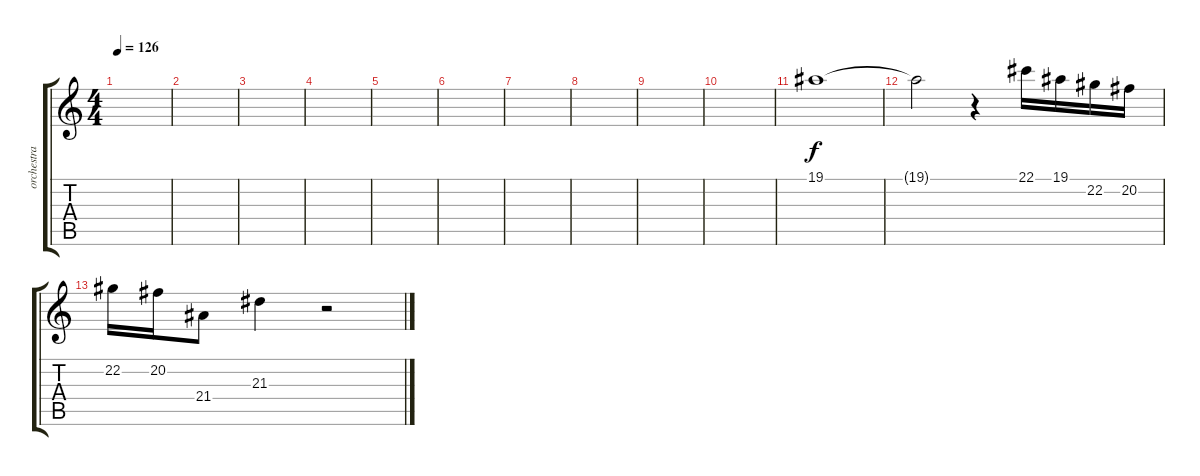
\track ("orchestra" "orchestra") {instrument stringensemble1}
\staff {score tabs}
\tuning (Eb4 Bb3 Gb3 Db3 Ab2 Eb2) {hide}
\ts (4 4)
\tempo 126
\clef g2
\ks c
|
|
|
|
|
|
|
|
|
|
19.1.1 |
19.1{t}.2 r.4 22.1.16 19.1.16 22.2.16 20.2.16 |
22.2.16 20.2.16 21.4.8 21.3.4 r.2
